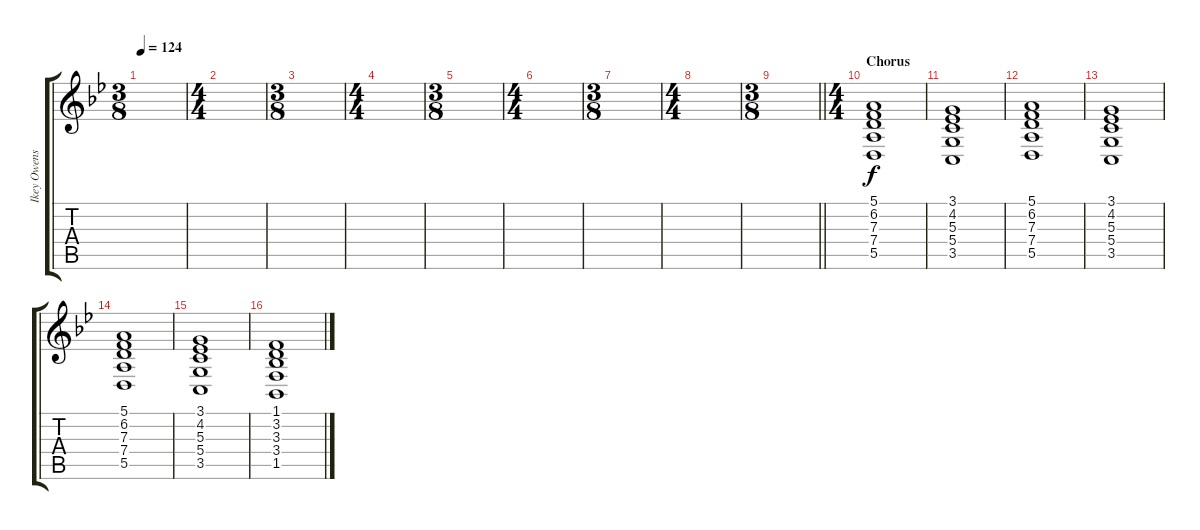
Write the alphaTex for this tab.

\track ("Ikey Owens" "Ikey Owens") {instrument electricpiano1}
\staff {score tabs}
\tuning (E4 B3 G3 D3 A2 E2) {hide}
\ts (3 8)
\tempo 124
\clef g2
\ks gminor
|
\ts (4 4)
|
\ts (3 8)
|
\ts (4 4)
|
\ts (3 8)
|
\ts (4 4)
|
\ts (3 8)
|
\ts (4 4)
|
\ts (3 8)
\barLineRight lightlight
|
\ts (4 4)
\section ("" "Chorus")
(5.1 6.2 7.3 7.4 5.5).1 |
(3.1 4.2 5.3 5.4 3.5).1 |
(5.1 6.2 7.3 7.4 5.5).1 |
(3.1 4.2 5.3 5.4 3.5).1 |
(5.1 6.2 7.3 7.4 5.5).1 |
(3.1 4.2 5.3 5.4 3.5).1 |
(1.1 3.2 3.3 3.4 1.5).1
